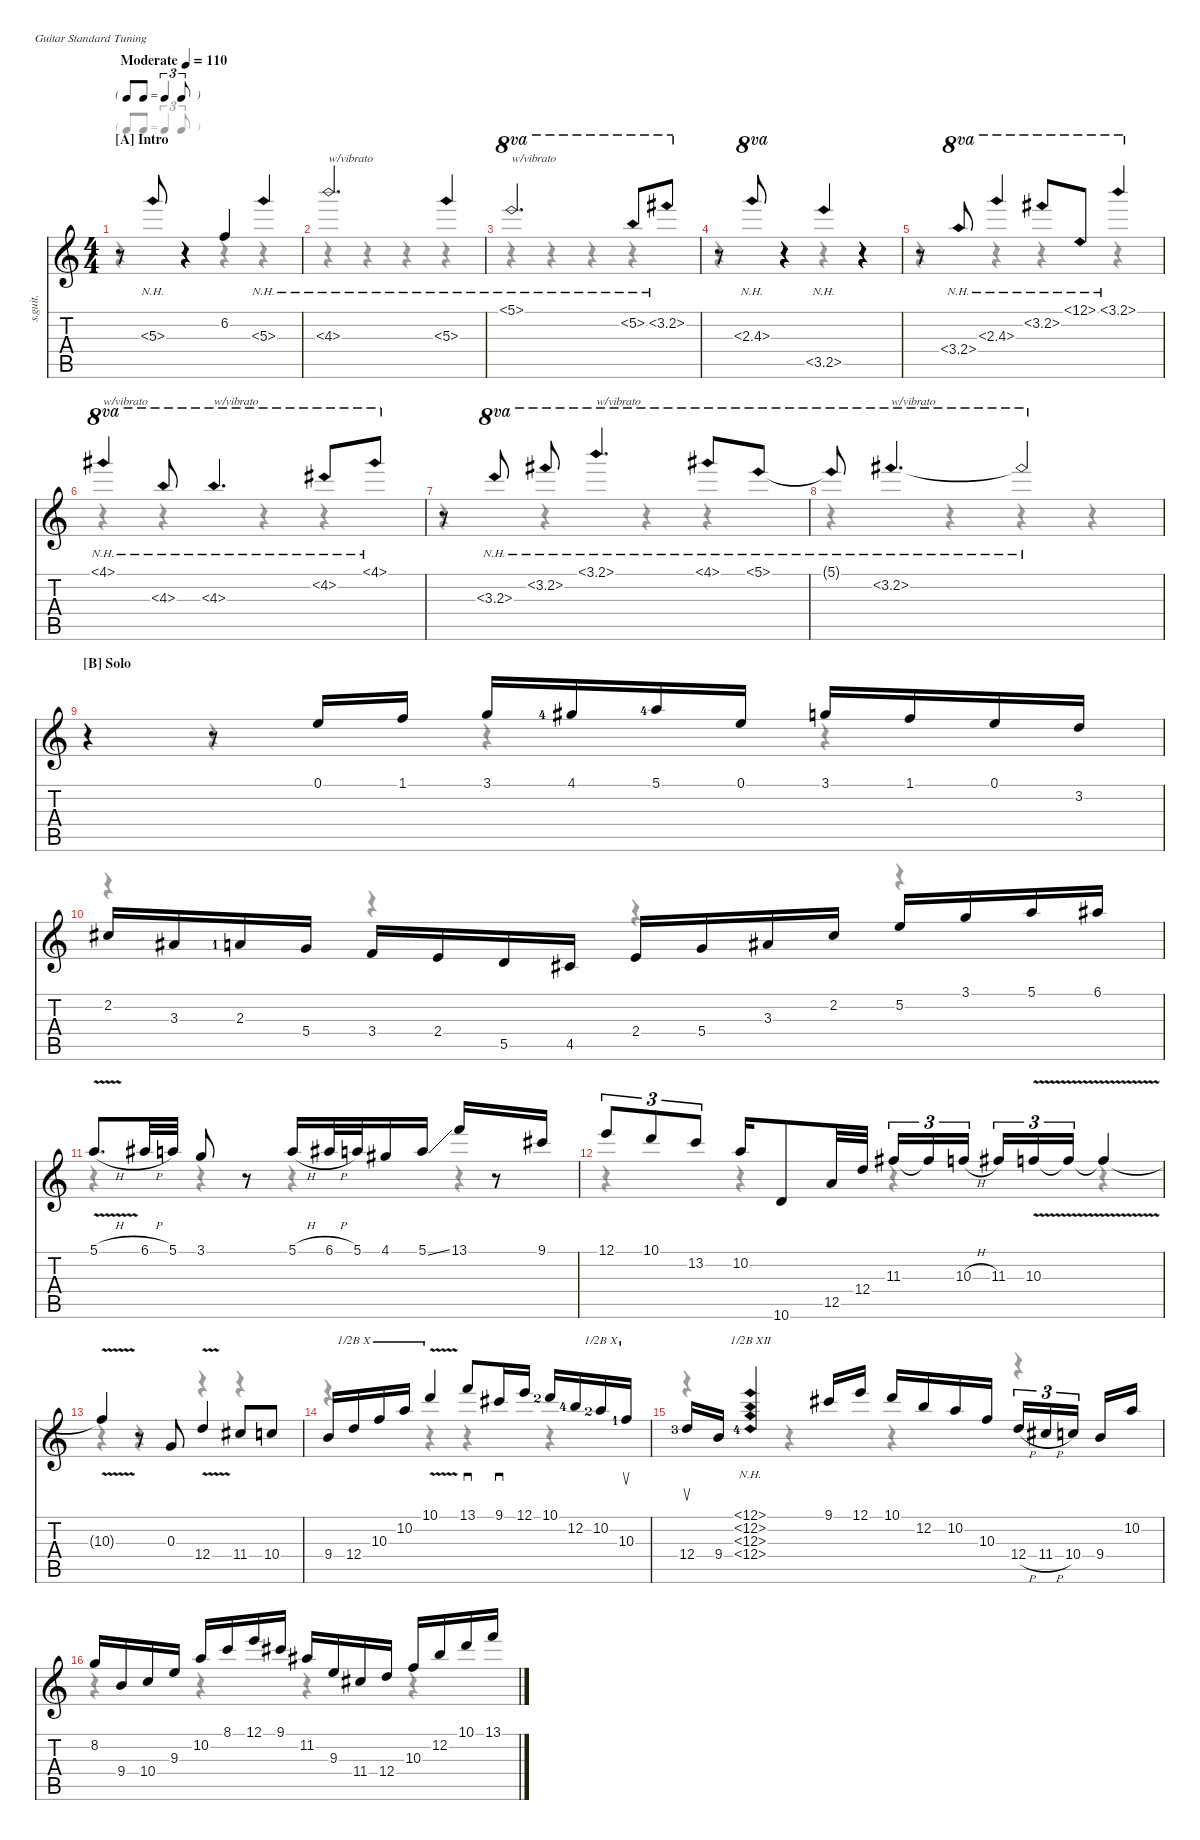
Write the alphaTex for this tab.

\defaultSystemsLayout 4
\hideDynamics
\bracketExtendMode nobrackets
\otherSystemsTrackNameOrientation horizontal
\track ("DR" "s.guit.") {instrument acousticguitarsteel}
\staff {score tabs}
\tuning (E4 B3 G3 D3 A2 E2)
\voice
\ts (4 4)
\beaming (8 2 2 2 2)
\tf triplet8th
\section ("A" "Intro")
\tempo (110 "Moderate")
\clef g2
\ks c
r.8{dy f instrument acousticguitarsteel beam Up} 5.3{nh}.8{beam Up} r.4{beam Up} 6.2.4{beam Up} 5.3{nh}.4{beam Up} |
4.3{nh}.2{d txt "w/vibrato" beam Up} 5.3{nh}.4{beam Up} |
5.1{nh}.2{d ot 8va txt "w/vibrato" beam Up} 5.2{nh}.8{ot 8va beam Up} 3.2{nh}.8{ot 8va beam Up} |
r.8{beam Up} 2.3{nh}.8{ot 8va beam Up} r.4{beam Up} 3.5{nh}.4{beam Up} r.4{beam Up} |
r.8{beam Up} 3.4{nh}.8{ot 8va beam Up} 2.3{nh}.4{ot 8va beam Up} 3.2{nh}.8{ot 8va beam Up} 1.1{nh}.8{ot 8va beam Up} 3.1{nh}.4{ot 8va beam Up} |
4.1{nh acc #}.4{ot 8va txt "w/vibrato" beam Up} 4.3{nh}.8{ot 8va beam Up} 4.3{nh}.4{d ot 8va txt "w/vibrato" beam Up} 4.2{nh acc #}.8{ot 8va beam Up} 4.1{nh acc #}.8{ot 8va beam Up} |
r.8{beam Up} 3.3{nh acc #}.8{ot 8va beam Up} 3.2{nh}.8{ot 8va beam Up} 3.1{nh}.4{d ot 8va txt "w/vibrato" beam Up} 4.1{nh acc #}.8{ot 8va beam Up} 5.1{nh}.8{ot 8va beam Up} |
5.1{nh t}.8{ot 8va beam Up} 3.2{nh}.4{d ot 8va txt "w/vibrato" beam Up} 3.2{nh t}.2{ot 8va beam Up} |
\section ("B" "Solo")
r.4{beam Up} r.8{beam Up} 0.1.16{beam Up} 1.1.16{beam Up} 3.1.16{beam Up} 4.1{lf 5 acc #}.16{beam Up} 5.1{lf 5}.16{beam Up} 0.1.16{beam Up} 3.1.16{beam Up} 1.1.16{beam Up} 0.1.16{beam Up} 3.2.16{beam Up} |
2.2{acc #}.16{beam Up} 3.3{acc #}.16{beam Up} 2.3{lf 2}.16{beam Up} 5.4.16{beam Up} 3.4.16{beam Up} 2.4.16{beam Up} 5.5.16{beam Up} 4.5{acc #}.16{beam Up} 2.4.16{beam Up} 5.4.16{beam Up} 3.3{acc #}.16{beam Up} 2.2{acc #}.16{beam Up} 5.2.16{beam Up} 3.1.16{beam Up} 5.1.16{beam Up} 6.1{acc #}.16{beam Up} |
5.1{v h}.8{d beam Up} 6.1{h acc #}.32{beam Up} 5.1.32{beam Up} 3.1.8{beam Up} r.8{beam Up} 5.1{h}.16{beam Up} 6.1{h acc #}.32{beam Up} 5.1.32{beam Up} 4.1{acc #}.16{beam Up} 5.1{ss}.16{beam Up} 13.1.16{beam Up} r.8{beam Up} 9.1{acc #}.16{beam Up} |
12.1.8{tu (3 2) beam Up} 10.1.8{tu (3 2) beam Up} 13.2.8{tu (3 2) beam Up} 10.2.16{beam Up} 10.6.8{beam Up} 12.5.32{beam Up} 12.4.32{beam Up} 11.3{acc #}.16{tu (3 2) beam Up} 11.3{t acc #}.16{tu (3 2) beam Up} 10.3{h}.16{tu (3 2) beam Up} 11.3{acc #}.16{tu (3 2) beam Up} 10.3{v}.16{tu (3 2) beam Up} 10.3{v t}.16{tu (3 2) beam Up} 10.3{v t}.4{beam Up} |
10.3{v t}.4{beam Up} r.8{beam Up} 0.3.8{beam Up} 12.4{v}.4{beam Up} 11.4{acc #}.8{beam Up} 10.4.8{beam Up} |
9.4.16{beam Up} 12.4.16{barre (10 half) beam Up} 10.3.16{barre (10 half) beam Up} 10.2.16{barre (10 half) beam Up} 10.1{v}.4{barre (10 half) beam Up} 13.1.8{sd beam Up} 9.1{acc #}.16{sd beam Up} 12.1.16{beam Up} 10.1{lf 3}.16{beam Up} 12.2{lf 5}.16{beam Up} 10.2{lf 3}.16{barre (10 half) beam Up} 10.3{lf 2}.16{su barre (10 half) beam Up} |
12.4{lf 4}.16{su beam Up} 9.4.16{beam Up} (12.1{nh} 12.2{nh} 12.3{nh} 12.4{nh lf 5}).4{barre (12 half) beam Up} 9.1{acc #}.16{beam Up} 12.1.16{beam Up} 10.1.16{beam Up} 12.2.16{beam Up} 10.2.16{beam Up} 10.3.16{beam Up} 12.4{h}.16{tu (3 2) beam Up} 11.4{h acc #}.16{tu (3 2) beam Up} 10.4.16{tu (3 2) beam Up} 9.4.16{beam Up} 10.2.16{beam Up} |
8.2.16{beam Up} 9.4.16{beam Up} 10.4.16{beam Up} 9.3.16{beam Up} 10.2.16{beam Up} 8.1.16{beam Up} 12.1.16{beam Up} 9.1{acc #}.16{beam Up} 11.2{acc #}.16{beam Up} 9.3.16{beam Up} 11.4{acc #}.16{beam Up} 12.4.16{beam Up} 10.3.16{beam Up} 12.2.16{beam Up} 10.1.16{beam Up} 13.1.16{beam Up}
\voice
\clef g2
\ottava regular
\simile none
\ks c
r.4{dy mf beam Down} r.4{beam Down} r.4{beam Down} r.4{beam Down} |
r.4{beam Down} r.4{beam Down} r.4{beam Down} r.4{beam Down} |
r.4{beam Down} r.4{beam Down} r.4{beam Down} r.4{beam Down} |
r.4{beam Down} r.4{beam Down} r.4{beam Down} r.4{beam Down} |
r.4{beam Down} r.4{beam Down} r.4{beam Down} r.4{beam Down} |
r.4{beam Down} r.4{beam Down} r.4{beam Down} r.4{beam Down} |
r.4{beam Down} r.4{beam Down} r.4{beam Down} r.4{beam Down} |
r.4{beam Down} r.4{beam Down} r.4{beam Down} r.4{beam Down} |
r.4{beam Down} r.4{beam Down} r.4{beam Down} r.4{beam Down} |
r.4{beam Down} r.4{beam Down} r.4{beam Down} r.4{beam Down} |
r.4{beam Down} r.4{beam Down} r.4{beam Down} r.4{beam Down} |
r.4{beam Down} r.4{beam Down} r.4{beam Down} r.4{beam Down} |
r.4{beam Down} r.4{beam Down} r.4{beam Down} r.4{beam Down} |
r.4{beam Down} r.4{beam Down} r.4{beam Down} r.4{beam Down} |
r.4{beam Down} r.4{beam Down} r.4{beam Down} r.4{beam Down} |
r.4{beam Down} r.4{beam Down} r.4{beam Down} r.4{beam Down}
